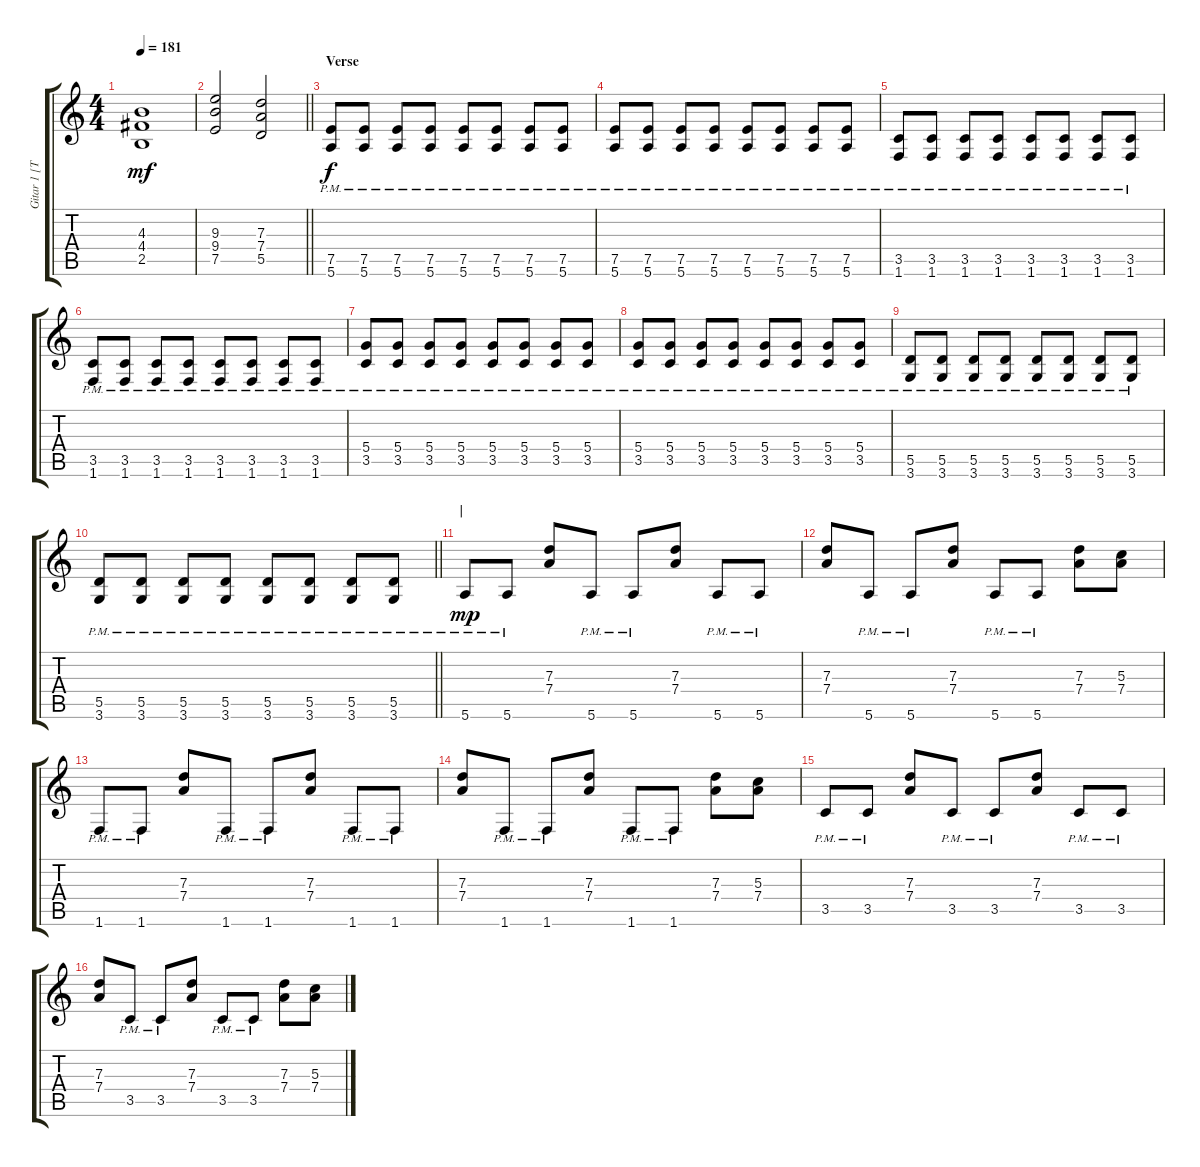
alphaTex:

\track ("Gitar 1 [Toru]" "Gitar 1 [T") {instrument overdrivenguitar}
\staff {score tabs}
\tuning (E4 B3 G3 D3 A2 E2) {hide}
\ts (4 4)
\tempo 181
\clef g2
\ks c
(4.3 4.4 2.5).1{dy mf} |
\barLineRight lightlight
(9.3 9.4 7.5).2 (7.3 7.4 5.5).2 |
\section ("" "Verse")
(7.5{pm} 5.6{pm}).8{dy f} (7.5{pm} 5.6{pm}).8 (7.5{pm} 5.6{pm}).8 (7.5{pm} 5.6{pm}).8 (7.5{pm} 5.6{pm}).8 (7.5{pm} 5.6{pm}).8 (7.5{pm} 5.6{pm}).8 (7.5{pm} 5.6{pm}).8 |
(7.5{pm} 5.6{pm}).8 (7.5{pm} 5.6{pm}).8 (7.5{pm} 5.6{pm}).8 (7.5{pm} 5.6{pm}).8 (7.5{pm} 5.6{pm}).8 (7.5{pm} 5.6{pm}).8 (7.5{pm} 5.6{pm}).8 (7.5{pm} 5.6{pm}).8 |
(3.5{pm} 1.6{pm}).8 (3.5{pm} 1.6{pm}).8 (3.5{pm} 1.6{pm}).8 (3.5{pm} 1.6{pm}).8 (3.5{pm} 1.6{pm}).8 (3.5{pm} 1.6{pm}).8 (3.5{pm} 1.6{pm}).8 (3.5{pm} 1.6{pm}).8 |
(3.5{pm} 1.6{pm}).8 (3.5{pm} 1.6{pm}).8 (3.5{pm} 1.6{pm}).8 (3.5{pm} 1.6{pm}).8 (3.5{pm} 1.6{pm}).8 (3.5{pm} 1.6{pm}).8 (3.5{pm} 1.6{pm}).8 (3.5{pm} 1.6{pm}).8 |
(5.4{pm} 3.5{pm}).8 (5.4{pm} 3.5{pm}).8 (5.4{pm} 3.5{pm}).8 (5.4{pm} 3.5{pm}).8 (5.4{pm} 3.5{pm}).8 (5.4{pm} 3.5{pm}).8 (5.4{pm} 3.5{pm}).8 (5.4{pm} 3.5{pm}).8 |
(5.4{pm} 3.5{pm}).8 (5.4{pm} 3.5{pm}).8 (5.4{pm} 3.5{pm}).8 (5.4{pm} 3.5{pm}).8 (5.4{pm} 3.5{pm}).8 (5.4{pm} 3.5{pm}).8 (5.4{pm} 3.5{pm}).8 (5.4{pm} 3.5{pm}).8 |
(5.5{pm} 3.6{pm}).8 (5.5{pm} 3.6{pm}).8 (5.5{pm} 3.6{pm}).8 (5.5{pm} 3.6{pm}).8 (5.5{pm} 3.6{pm}).8 (5.5{pm} 3.6{pm}).8 (5.5{pm} 3.6{pm}).8 (5.5{pm} 3.6{pm}).8 |
\barLineRight lightlight
(5.5{pm} 3.6{pm}).8 (5.5{pm} 3.6{pm}).8 (5.5{pm} 3.6{pm}).8 (5.5{pm} 3.6{pm}).8 (5.5{pm} 3.6{pm}).8 (5.5{pm} 3.6{pm}).8 (5.5{pm} 3.6{pm}).8 (5.5{pm} 3.6{pm}).8 |
\section ("" "|")
5.6{pm}.8{dy mp} 5.6{pm}.8 (7.3 7.4).8 5.6{pm}.8 5.6{pm}.8 (7.3 7.4).8 5.6{pm}.8 5.6{pm}.8 |
(7.3 7.4).8 5.6{pm}.8 5.6{pm}.8 (7.3 7.4).8 5.6{pm}.8 5.6{pm}.8 (7.3 7.4).8 (5.3 7.4).8 |
1.6{pm}.8 1.6{pm}.8 (7.3 7.4).8 1.6{pm}.8 1.6{pm}.8 (7.3 7.4).8 1.6{pm}.8 1.6{pm}.8 |
(7.3 7.4).8 1.6{pm}.8 1.6{pm}.8 (7.3 7.4).8 1.6{pm}.8 1.6{pm}.8 (7.3 7.4).8 (5.3 7.4).8 |
3.5{pm}.8 3.5{pm}.8 (7.3 7.4).8 3.5{pm}.8 3.5{pm}.8 (7.3 7.4).8 3.5{pm}.8 3.5{pm}.8 |
(7.3 7.4).8 3.5{pm}.8 3.5{pm}.8 (7.3 7.4).8 3.5{pm}.8 3.5{pm}.8 (7.3 7.4).8 (5.3 7.4).8
